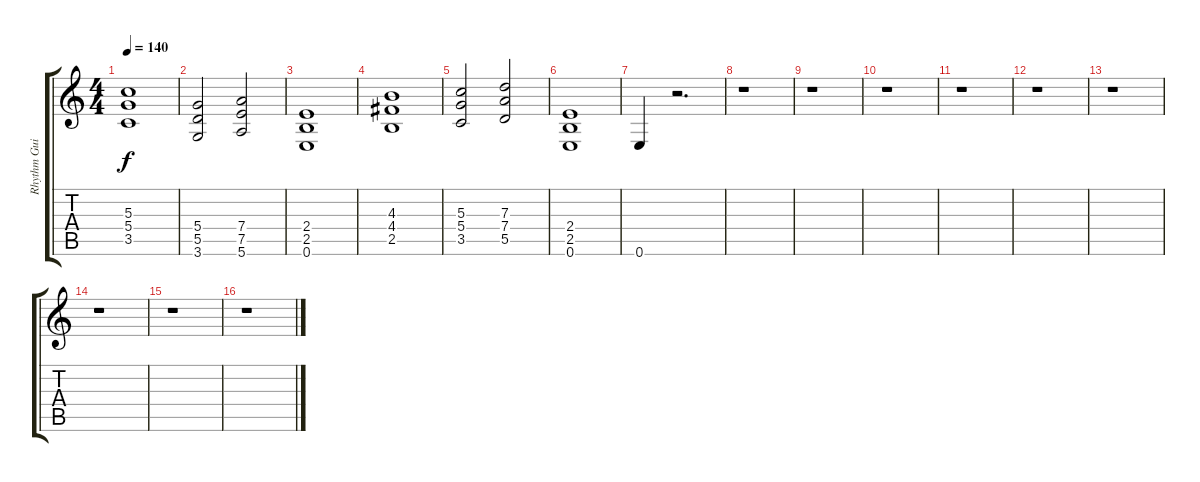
\track ("Rhythm Guitar" "Rhythm Gui") {instrument overdrivenguitar}
\staff {score tabs}
\tuning (E4 B3 G3 D3 A2 E2) {hide}
\ts (4 4)
\tempo 140
\clef g2
\ks c
(5.3 5.4 3.5).1{dy f} |
(5.4 5.5 3.6).2 (7.4 7.5 5.6).2 |
(2.4 2.5 0.6).1 |
(4.3 4.4 2.5).1 |
(5.3 5.4 3.5).2 (7.3 7.4 5.5).2 |
(2.4 2.5 0.6).1 |
0.6.4 r.2{d} |
r.1 |
r.1 |
r.1 |
r.1 |
r.1 |
r.1 |
r.1 |
r.1 |
r.1
